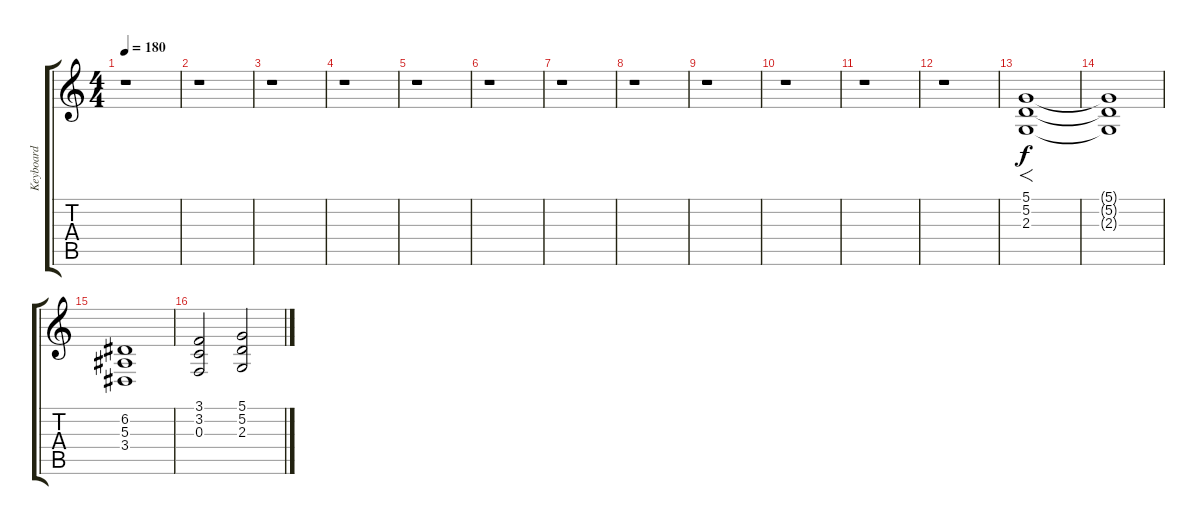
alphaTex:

\track ("Keyboard" "Keyboard") {instrument stringensemble1}
\staff {score tabs}
\tuning (D4 A3 F3 C3 G2 C2) {hide}
\ts (4 4)
\tempo 180
\clef g2
\ks c
r.1{dy f} |
r.1 |
r.1 |
r.1 |
r.1 |
r.1 |
r.1 |
r.1 |
r.1 |
r.1 |
r.1 |
r.1 |
(5.1 5.2 2.3).1{f} |
(5.1{t} 5.2{t} 2.3{t}).1 |
(6.2 5.3 3.4).1 |
(3.1 3.2 0.3).2 (5.1 5.2 2.3).2
